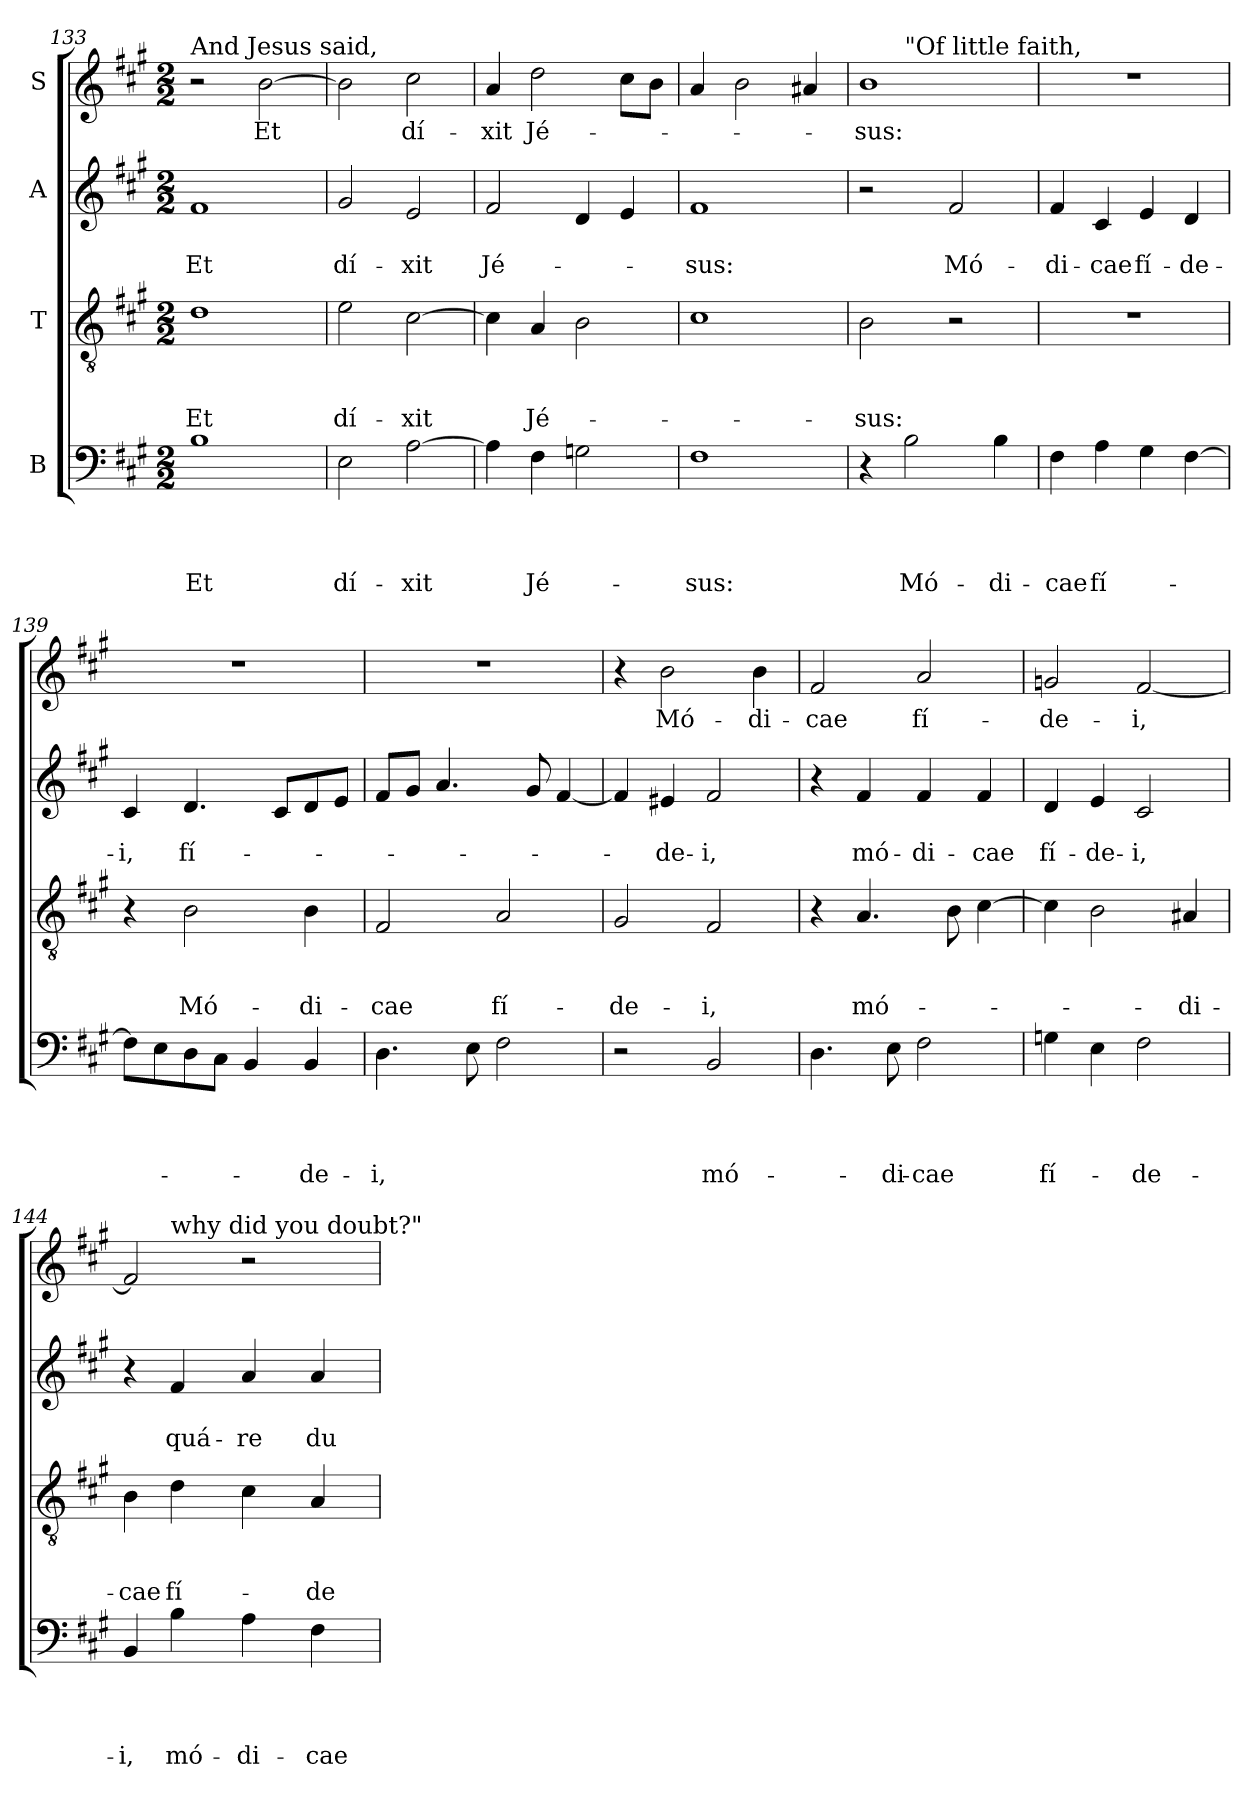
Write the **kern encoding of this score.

**kern	**text	**text	**text	**text	**kern	**text	**text	**text	**kern	**text	**text	**kern	**text
*part4	*part4	*part4	*part4	*part4	*part3	*part3	*part3	*part3	*part2	*part2	*part2	*part1	*part1
*staff4	*staff4	*staff4	*staff4	*staff4	*staff3	*staff3	*staff3	*staff3	*staff2	*staff2	*staff2	*staff1	*staff1
*I"B	*	*	*	*	*I"T	*	*	*	*I"A	*	*	*I"S	*
*clefF4	*	*	*	*	*clefGv2	*	*	*	*clefG2	*	*	*clefG2	*
*k[f#c#g#]	*	*	*	*	*k[f#c#g#]	*	*	*	*k[f#c#g#]	*	*	*k[f#c#g#]	*
*A:	*	*	*	*	*A:	*	*	*	*A:	*	*	*A:	*
*M2/2	*	*	*	*	*M2/2	*	*	*	*M2/2	*	*	*M2/2	*
=133	=133	=133	=133	=133	=133	=133	=133	=133	=133	=133	=133	=133	=133
!	!	!	!	!	!	!	!	!	!	!	!	!LO:TX:a:t=And Jesus said,	!
!	!	!	!	!LO:LY:b	!	!	!	!LO:LY:b	!	!	!LO:LY:b	!	!
1B	.	.	.	Et	1d	.	.	Et	1f#	.	Et	2r	.
!	!	!	!	!	!	!	!	!	!	!	!	!	!LO:LY:b
.	.	.	.	.	.	.	.	.	.	.	.	[2b\	Et
=134	=134	=134	=134	=134	=134	=134	=134	=134	=134	=134	=134	=134	=134
!	!	!	!	!LO:LY:b	!	!	!	!LO:LY:b	!	!	!LO:LY:b	!	!
2E\	.	.	.	dí-	2e\	.	.	dí-	2g#/	.	dí-	2b\]	.
!	!	!	!	!LO:LY:b	!	!	!	!LO:LY:b	!	!	!LO:LY:b	!	!LO:LY:b
[2A\	.	.	.	-xit	[2c#\	.	.	-xit	2e/	.	-xit	2cc#\	dí-
!!LO:LB:g=z
=135	=135	=135	=135	=135	=135	=135	=135	=135	=135	=135	=135	=135	=135
!	!	!	!	!	!	!	!	!	!	!	!LO:LY:b	!	!LO:LY:b
4A\]	.	.	.	.	4c#\]	.	.	.	2f#/	.	Jé-	4a/	-xit
!	!	!	!	!LO:LY:b	!	!	!	!LO:LY:b	!	!	!	!	!LO:LY:b
4F#\	.	.	.	Jé-	4A/	.	.	Jé-	.	.	.	2dd\	Jé-
2Gni\	.	.	.	.	2B\	.	.	.	4d/	.	.	.	.
.	.	.	.	.	.	.	.	.	4e/	.	.	8cc#\L	.
.	.	.	.	.	.	.	.	.	.	.	.	8b\J	.
=136	=136	=136	=136	=136	=136	=136	=136	=136	=136	=136	=136	=136	=136
!	!	!	!	!LO:LY:b	!	!	!	!	!	!	!LO:LY:b	!	!
1F#	.	.	.	-sus:	1c#	.	.	.	1f#	.	-sus:	4a/	.
.	.	.	.	.	.	.	.	.	.	.	.	2b\	.
.	.	.	.	.	.	.	.	.	.	.	.	4a#i/	.
=137	=137	=137	=137	=137	=137	=137	=137	=137	=137	=137	=137	=137	=137
!	!	!	!	!	!	!	!	!LO:LY:b	!	!	!	!	!LO:LY:b
*	*	*	*	*	*	*	*	*	*	*	*	*^	*
4r	.	.	.	.	2B\	.	.	-sus:	2r	.	.	1b	4ryy	-sus:
!	!	!	!	!	!	!	!	!	!	!	!	!	!LO:TX:a:t="Of little faith,	!
!	!	!	!	!LO:LY:b	!	!	!	!	!	!	!	!	!	!
2B\	.	.	.	Mó-	.	.	.	.	.	.	.	.	2.ryy	.
!	!	!	!	!	!	!	!	!	!	!	!LO:LY:b	!	!	!
.	.	.	.	.	2r	.	.	.	2f#/	.	Mó-	.	.	.
!	!	!	!	!LO:LY:b	!	!	!	!	!	!	!	!	!	!
4B\	.	.	.	-di-	.	.	.	.	.	.	.	.	.	.
=138	=138	=138	=138	=138	=138	=138	=138	=138	=138	=138	=138	=138	=138	=138
!	!	!	!	!LO:LY:b	!	!	!	!	!	!	!LO:LY:b	!	!	!
*	*	*	*	*	*	*	*	*	*	*	*	*v	*v	*
4F#\	.	.	.	-cae	1r	.	.	.	4f#/	.	-di-	1r	.
!	!	!	!	!LO:LY:b	!	!	!	!	!	!	!LO:LY:b	!	!
4A\	.	.	.	fí-	.	.	.	.	4c#/	.	-cae	.	.
!	!	!	!	!	!	!	!	!	!	!	!LO:LY:b	!	!
4G#\	.	.	.	.	.	.	.	.	4e/	.	fí-	.	.
!	!	!	!	!	!	!	!	!	!	!	!LO:LY:b	!	!
[4F#\	.	.	.	.	.	.	.	.	4d/	.	-de-	.	.
=139	=139	=139	=139	=139	=139	=139	=139	=139	=139	=139	=139	=139	=139
!	!	!	!	!	!	!	!	!	!	!	!LO:LY:b	!	!
8F#\L]	.	.	.	.	4r	.	.	.	4c#/	.	-i,	1r	.
8E\	.	.	.	.	.	.	.	.	.	.	.	.	.
!	!	!	!	!	!	!	!	!LO:LY:b	!	!	!LO:LY:b	!	!
8D\	.	.	.	.	2B\	.	.	Mó-	4.d/	.	fí-	.	.
8C#\J	.	.	.	.	.	.	.	.	.	.	.	.	.
4BB/	.	.	.	.	.	.	.	.	.	.	.	.	.
.	.	.	.	.	.	.	.	.	8c#/L	.	.	.	.
!	!	!	!	!LO:LY:b	!	!	!	!LO:LY:b	!	!	!	!	!
4BB/	.	.	.	-de-	4B\	.	.	-di-	8d/	.	.	.	.
.	.	.	.	.	.	.	.	.	8e/J	.	.	.	.
=140	=140	=140	=140	=140	=140	=140	=140	=140	=140	=140	=140	=140	=140
!	!	!	!	!LO:LY:b	!	!	!	!LO:LY:b	!	!	!	!	!
4.D\	.	.	.	-i,	2F#/	.	.	-cae	8f#/L	.	.	1r	.
.	.	.	.	.	.	.	.	.	8g#/J	.	.	.	.
.	.	.	.	.	.	.	.	.	4.a/	.	.	.	.
8E\	.	.	.	.	.	.	.	.	.	.	.	.	.
!	!	!	!	!	!	!	!	!LO:LY:b	!	!	!	!	!
2F#\	.	.	.	.	2A/	.	.	fí-	.	.	.	.	.
.	.	.	.	.	.	.	.	.	8g#/	.	.	.	.
.	.	.	.	.	.	.	.	.	[4f#/	.	.	.	.
!!LO:PB:g=z
=141	=141	=141	=141	=141	=141	=141	=141	=141	=141	=141	=141	=141	=141
!	!	!	!	!	!	!	!	!LO:LY:b	!	!	!	!	!
2r	.	.	.	.	2G#/	.	.	-de-	4f#/]	.	.	4r	.
!	!	!	!	!	!	!	!	!	!	!	!LO:LY:b	!	!LO:LY:b
.	.	.	.	.	.	.	.	.	4e#i/	.	-de-	2b\	Mó-
!	!	!	!	!LO:LY:b	!	!	!	!LO:LY:b	!	!	!LO:LY:b	!	!
2BB/	.	.	.	mó-	2F#/	.	.	-i,	2f#/	.	-i,	.	.
!	!	!	!	!	!	!	!	!	!	!	!	!	!LO:LY:b
.	.	.	.	.	.	.	.	.	.	.	.	4b\	-di-
=142	=142	=142	=142	=142	=142	=142	=142	=142	=142	=142	=142	=142	=142
!	!	!	!	!	!	!	!	!	!	!	!	!	!LO:LY:b
4.D\	.	.	.	.	4r	.	.	.	4r	.	.	2f#/	-cae
!	!	!	!	!	!	!	!	!LO:LY:b	!	!	!LO:LY:b	!	!
.	.	.	.	.	4.A/	.	.	mó-	4f#/	.	mó-	.	.
!	!	!	!	!LO:LY:b	!	!	!	!	!	!	!	!	!
8E\	.	.	.	-di-	.	.	.	.	.	.	.	.	.
!	!	!	!	!LO:LY:b	!	!	!	!	!	!	!LO:LY:b	!	!LO:LY:b
2F#\	.	.	.	-cae	.	.	.	.	4f#/	.	-di-	2a/	fí-
.	.	.	.	.	8B\	.	.	.	.	.	.	.	.
!	!	!	!	!	!	!	!	!	!	!	!LO:LY:b	!	!
.	.	.	.	.	[4c#\	.	.	.	4f#/	.	-cae	.	.
=143	=143	=143	=143	=143	=143	=143	=143	=143	=143	=143	=143	=143	=143
!	!	!	!	!LO:LY:b	!	!	!	!	!	!	!LO:LY:b	!	!LO:LY:b
4Gni\	.	.	.	fí-	4c#\]	.	.	.	4d/	.	fí-	2gni/	-de-
!	!	!	!	!	!	!	!	!	!	!	!LO:LY:b	!	!
4E\	.	.	.	.	2B\	.	.	.	4e/	.	-de-	.	.
!	!	!	!	!LO:LY:b	!	!	!	!	!	!	!LO:LY:b	!	!LO:LY:b
2F#\	.	.	.	-de-	.	.	.	.	2c#/	.	-i,	[2f#/	-i,
!	!	!	!	!	!	!	!	!LO:LY:b	!	!	!	!	!
.	.	.	.	.	4A#i/	.	.	-di-	.	.	.	.	.
=144	=144	=144	=144	=144	=144	=144	=144	=144	=144	=144	=144	=144	=144
!	!	!	!	!LO:LY:b	!	!	!	!LO:LY:b	!	!	!	!	!
*	*	*	*	*	*	*	*	*	*	*	*	*^	*
4BB/	.	.	.	-i,	4B\	.	.	-cae	4r	.	.	2f#/]	4ryy	.
!	!	!	!	!	!	!	!	!	!	!	!	!	!LO:TX:a:t=why did you doubt?"	!
!	!	!	!	!LO:LY:b	!	!	!	!LO:LY:b	!	!	!LO:LY:b	!	!	!
4B\	.	.	.	mó-	4d\	.	.	fí-	4f#/	.	quá-	.	2.ryy	.
!	!	!	!	!LO:LY:b	!	!	!	!	!	!	!LO:LY:b	!	!	!
4A\	.	.	.	-di-	4c#\	.	.	.	4a/	.	-re	2r	.	.
!	!	!	!	!LO:LY:b	!	!	!	!LO:LY:b	!	!	!LO:LY:b	!	!	!
4F#\	.	.	.	-cae	4A/	.	.	-de-	4a/	.	du-	.	.	.
*	*	*	*	*	*	*	*	*	*	*	*	*v	*v	*
=	=	=	=	=	=	=	=	=	=	=	=	=	=
*-	*-	*-	*-	*-	*-	*-	*-	*-	*-	*-	*-	*-	*-
